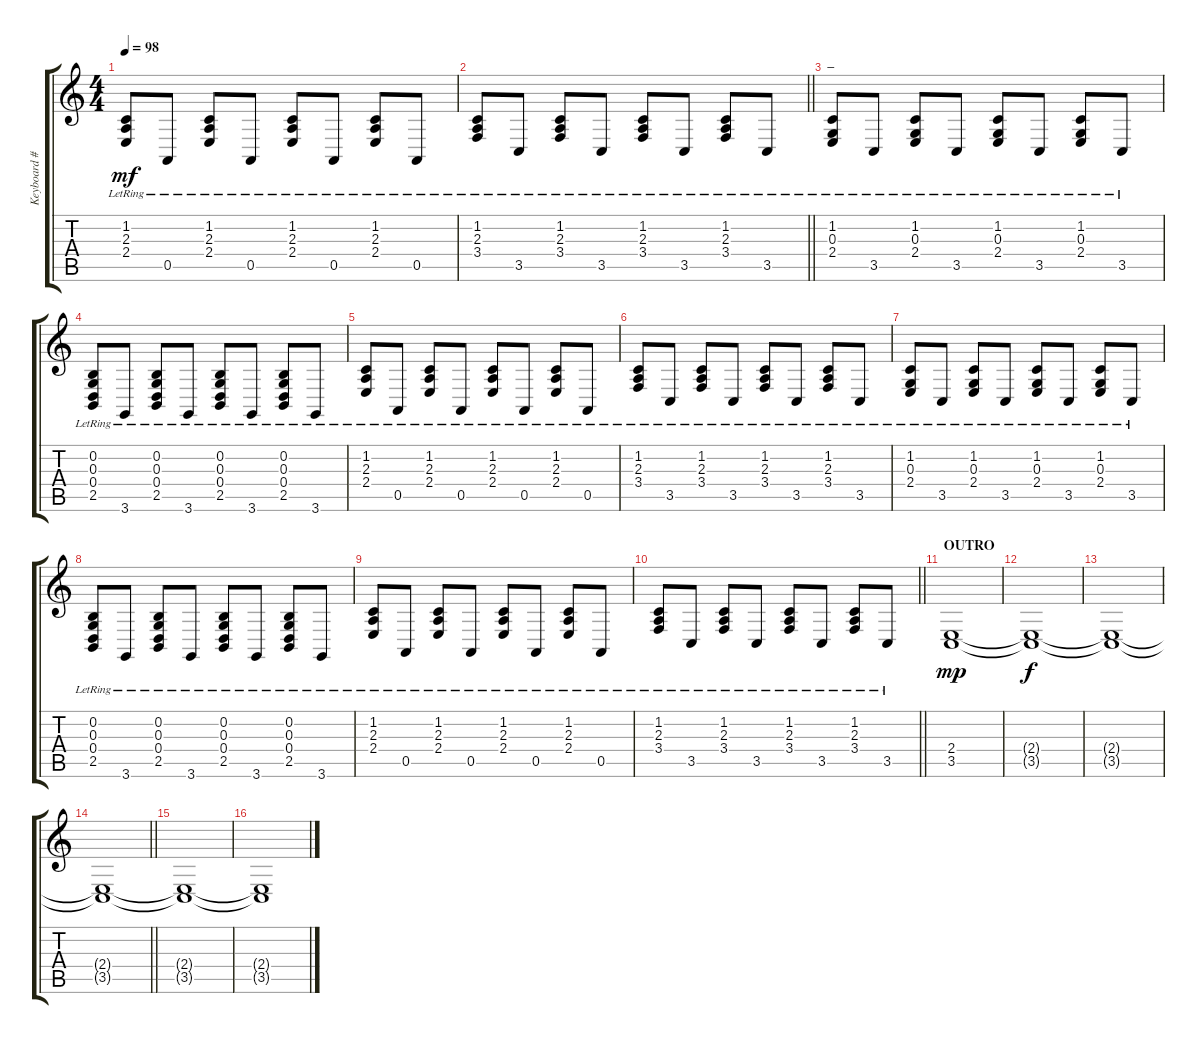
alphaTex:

\track ("Keyboard #2" "Keyboard #") {instrument acousticgrandpiano}
\staff {score tabs}
\tuning (E4 B3 G3 D3 A2 E2) {hide}
\ts (4 4)
\tempo 98
\clef g2
\ks c
(1.2{lr} 2.3{lr} 2.4{lr}).8{dy mf} 0.5{lr}.8 (1.2{lr} 2.3{lr} 2.4{lr}).8 0.5{lr}.8 (1.2{lr} 2.3{lr} 2.4{lr}).8 0.5{lr}.8 (1.2{lr} 2.3{lr} 2.4{lr}).8 0.5{lr}.8 |
\barLineRight lightlight
(1.2{lr} 2.3{lr} 3.4{lr}).8 3.5{lr}.8 (1.2{lr} 2.3{lr} 3.4{lr}).8 3.5{lr}.8 (1.2{lr} 2.3{lr} 3.4{lr}).8 3.5{lr}.8 (1.2{lr} 2.3{lr} 3.4{lr}).8 3.5{lr}.8 |
\section ("" "_")
(1.2{lr} 0.3{lr} 2.4{lr}).8 3.5{lr}.8 (1.2{lr} 0.3{lr} 2.4{lr}).8 3.5{lr}.8 (1.2{lr} 0.3{lr} 2.4{lr}).8 3.5{lr}.8 (1.2{lr} 0.3{lr} 2.4{lr}).8 3.5{lr}.8 |
(0.2{lr} 0.3{lr} 0.4{lr} 2.5{lr}).8 3.6{lr}.8 (0.2{lr} 0.3{lr} 0.4{lr} 2.5{lr}).8 3.6{lr}.8 (0.2{lr} 0.3{lr} 0.4{lr} 2.5{lr}).8 3.6{lr}.8 (0.2{lr} 0.3{lr} 0.4{lr} 2.5{lr}).8 3.6{lr}.8 |
(1.2{lr} 2.3{lr} 2.4{lr}).8 0.5{lr}.8 (1.2{lr} 2.3{lr} 2.4{lr}).8 0.5{lr}.8 (1.2{lr} 2.3{lr} 2.4{lr}).8 0.5{lr}.8 (1.2{lr} 2.3{lr} 2.4{lr}).8 0.5{lr}.8 |
(1.2{lr} 2.3{lr} 3.4{lr}).8 3.5{lr}.8 (1.2{lr} 2.3{lr} 3.4{lr}).8 3.5{lr}.8 (1.2{lr} 2.3{lr} 3.4{lr}).8 3.5{lr}.8 (1.2{lr} 2.3{lr} 3.4{lr}).8 3.5{lr}.8 |
(1.2{lr} 0.3{lr} 2.4{lr}).8 3.5{lr}.8 (1.2{lr} 0.3{lr} 2.4{lr}).8 3.5{lr}.8 (1.2{lr} 0.3{lr} 2.4{lr}).8 3.5{lr}.8 (1.2{lr} 0.3{lr} 2.4{lr}).8 3.5{lr}.8 |
(0.2{lr} 0.3{lr} 0.4{lr} 2.5{lr}).8 3.6{lr}.8 (0.2{lr} 0.3{lr} 0.4{lr} 2.5{lr}).8 3.6{lr}.8 (0.2{lr} 0.3{lr} 0.4{lr} 2.5{lr}).8 3.6{lr}.8 (0.2{lr} 0.3{lr} 0.4{lr} 2.5{lr}).8 3.6{lr}.8 |
(1.2{lr} 2.3{lr} 2.4{lr}).8 0.5{lr}.8 (1.2{lr} 2.3{lr} 2.4{lr}).8 0.5{lr}.8 (1.2{lr} 2.3{lr} 2.4{lr}).8 0.5{lr}.8 (1.2{lr} 2.3{lr} 2.4{lr}).8 0.5{lr}.8 |
\barLineRight lightlight
(1.2{lr} 2.3{lr} 3.4{lr}).8 3.5{lr}.8 (1.2{lr} 2.3{lr} 3.4{lr}).8 3.5{lr}.8 (1.2{lr} 2.3{lr} 3.4{lr}).8 3.5{lr}.8 (1.2{lr} 2.3{lr} 3.4{lr}).8 3.5{lr}.8 |
\section ("" "OUTRO")
(2.4 3.5).1{dy mp} |
(2.4{t} 3.5{t}).1{dy f} |
(2.4{t} 3.5{t}).1 |
\barLineRight lightlight
(2.4{t} 3.5{t}).1 |
(2.4{t} 3.5{t}).1 |
(2.4{t} 3.5{t}).1
